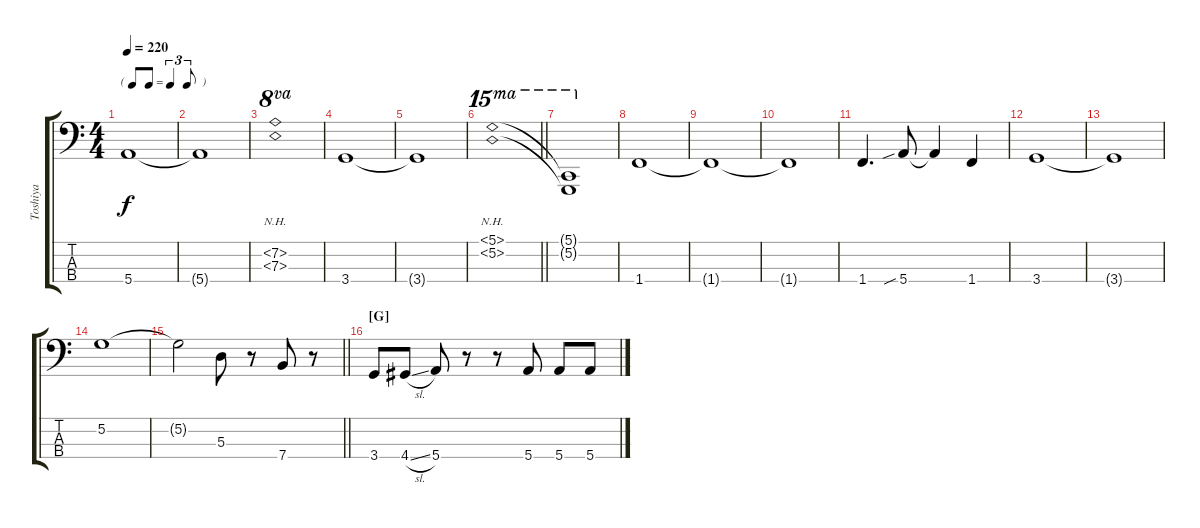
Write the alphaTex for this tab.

\track ("Toshiya" "Toshiya") {instrument electricbasspick}
\staff {score tabs}
\tuning (G2 D2 A1 E1) {hide}
\ts (4 4)
\tf triplet8th
\tempo 220
\clef f4
\ks c
5.4{t}.1{dy f} |
5.4{t}.1 |
(7.2{nh} 7.3{nh}).1{ot 8va} |
3.4.1 |
3.4{t}.1 |
\barLineRight lightlight
(5.1{nh} 5.2{nh}).1{ot 15ma} |
(5.1{t} 5.2{t}).1{ot 15ma} |
1.4.1 |
1.4{t}.1 |
1.4{t}.1 |
1.4.4{d} 5.4{sib}.8 5.4{t}.4 1.4.4 |
3.4.1 |
3.4{t}.1 |
5.2.1 |
\barLineRight lightlight
5.2{t}.2 5.3.8 r.8 7.4.8 r.8 |
\section ("" "[G]")
3.4.8 4.4{sl}.8 5.4.8 r.8 r.8 5.4.8 5.4.8 5.4.8
